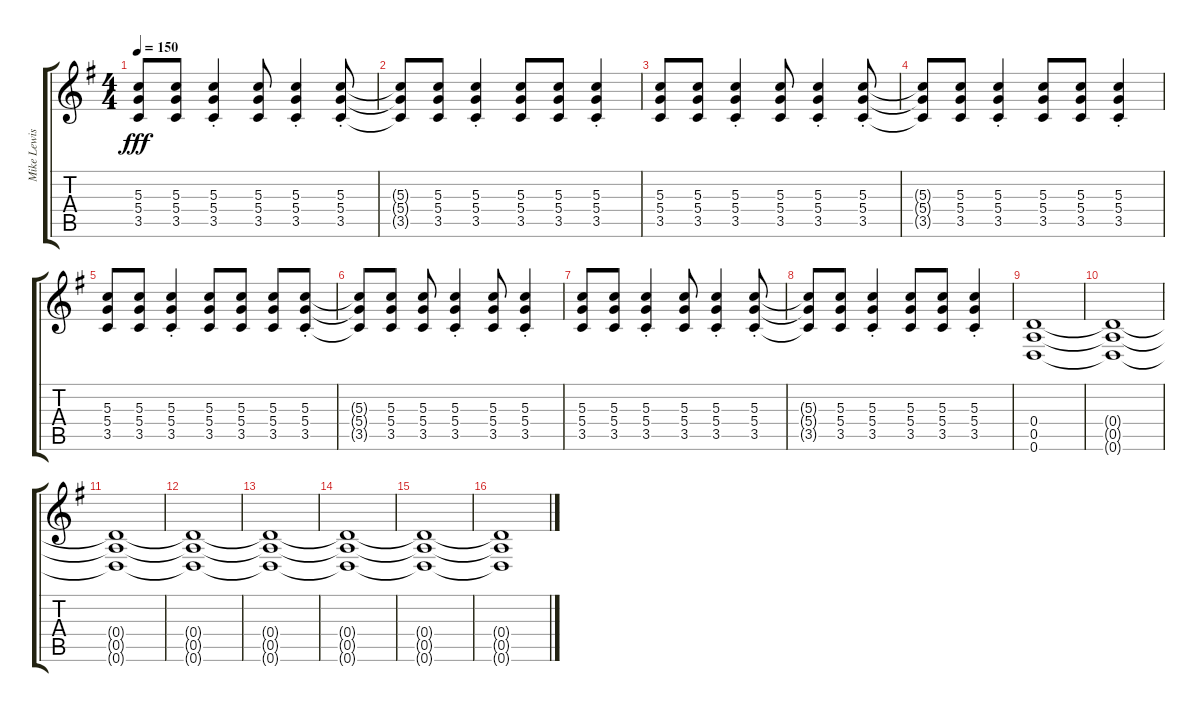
\track ("Mike Lewis - Guitar" "Mike Lewis") {instrument overdrivenguitar}
\staff {score tabs}
\tuning (E4 B3 G3 D3 A2 D2) {hide}
\ts (4 4)
\tempo 150
\clef g2
\ks g
(5.3 5.4 3.5).8{dy fff} (5.3 5.4 3.5).8 (5.3{st} 5.4{st} 3.5{st}).4 (5.3 5.4 3.5).8 (5.3{st} 5.4{st} 3.5{st}).4 (5.3{st} 5.4{st} 3.5{st}).8 |
(5.3{t} 5.4{t} 3.5{t}).8 (5.3 5.4 3.5).8 (5.3{st} 5.4{st} 3.5{st}).4 (5.3 5.4 3.5).8 (5.3 5.4 3.5).8 (5.3{st} 5.4{st} 3.5{st}).4 |
(5.3 5.4 3.5).8 (5.3 5.4 3.5).8 (5.3{st} 5.4{st} 3.5{st}).4 (5.3 5.4 3.5).8 (5.3{st} 5.4{st} 3.5{st}).4 (5.3{st} 5.4{st} 3.5{st}).8 |
(5.3{t} 5.4{t} 3.5{t}).8 (5.3 5.4 3.5).8 (5.3{st} 5.4{st} 3.5{st}).4 (5.3 5.4 3.5).8 (5.3 5.4 3.5).8 (5.3{st} 5.4{st} 3.5{st}).4 |
(5.3 5.4 3.5).8 (5.3 5.4 3.5).8 (5.3{st} 5.4{st} 3.5{st}).4 (5.3 5.4 3.5).8 (5.3 5.4 3.5).8 (5.3 5.4 3.5).8 (5.3{st} 5.4{st} 3.5{st}).8 |
(5.3{t} 5.4{t} 3.5{t}).8 (5.3 5.4 3.5).8 (5.3 5.4 3.5).8 (5.3{st} 5.4{st} 3.5{st}).4 (5.3 5.4 3.5).8 (5.3{st} 5.4{st} 3.5{st}).4 |
(5.3 5.4 3.5).8 (5.3 5.4 3.5).8 (5.3{st} 5.4{st} 3.5{st}).4 (5.3 5.4 3.5).8 (5.3{st} 5.4{st} 3.5{st}).4 (5.3{st} 5.4{st} 3.5{st}).8 |
(5.3{t} 5.4{t} 3.5{t}).8 (5.3 5.4 3.5).8 (5.3{st} 5.4{st} 3.5{st}).4 (5.3 5.4 3.5).8 (5.3 5.4 3.5).8 (5.3{st} 5.4{st} 3.5{st}).4 |
(0.4 0.5 0.6).1 |
(0.4{t} 0.5{t} 0.6{t}).1 |
(0.4{t} 0.5{t} 0.6{t}).1 |
(0.4{t} 0.5{t} 0.6{t}).1 |
(0.4{t} 0.5{t} 0.6{t}).1 |
(0.4{t} 0.5{t} 0.6{t}).1 |
(0.4{t} 0.5{t} 0.6{t}).1 |
(0.4{t} 0.5{t} 0.6{t}).1
